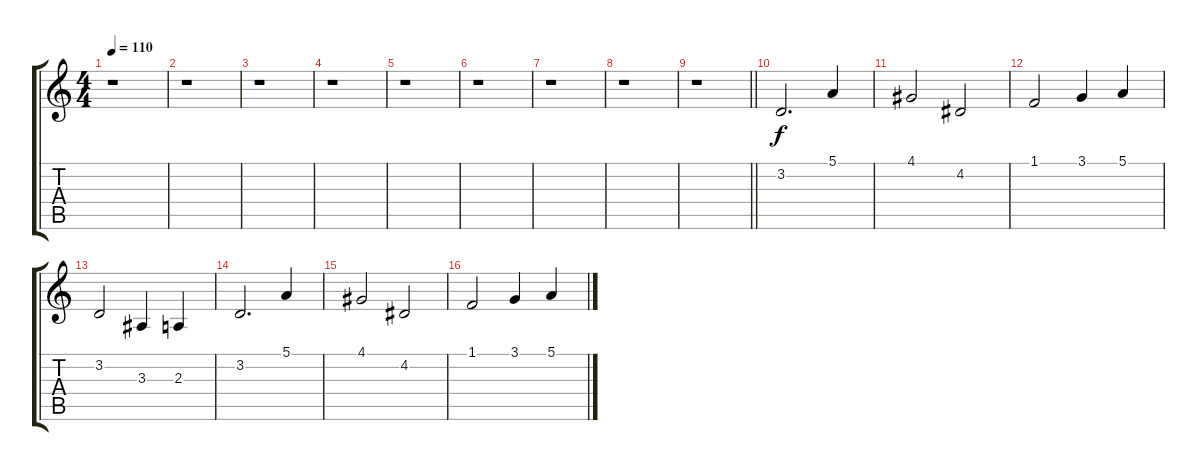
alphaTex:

\track "" {instrument synthstrings1}
\staff {score tabs}
\tuning (E4 B3 G3 D3 A2 E2) {hide}
\ts (4 4)
\tempo 110
\clef g2
\ks c
r.1{dy f} |
r.1 |
r.1 |
r.1 |
r.1 |
r.1 |
r.1 |
r.1 |
\barLineRight lightlight
r.1 |
3.2.2{d} 5.1.4 |
4.1.2 4.2.2 |
1.1.2 3.1.4 5.1.4 |
3.2.2 3.3.4 2.3.4 |
3.2.2{d} 5.1.4 |
4.1.2 4.2.2 |
1.1.2 3.1.4 5.1.4
